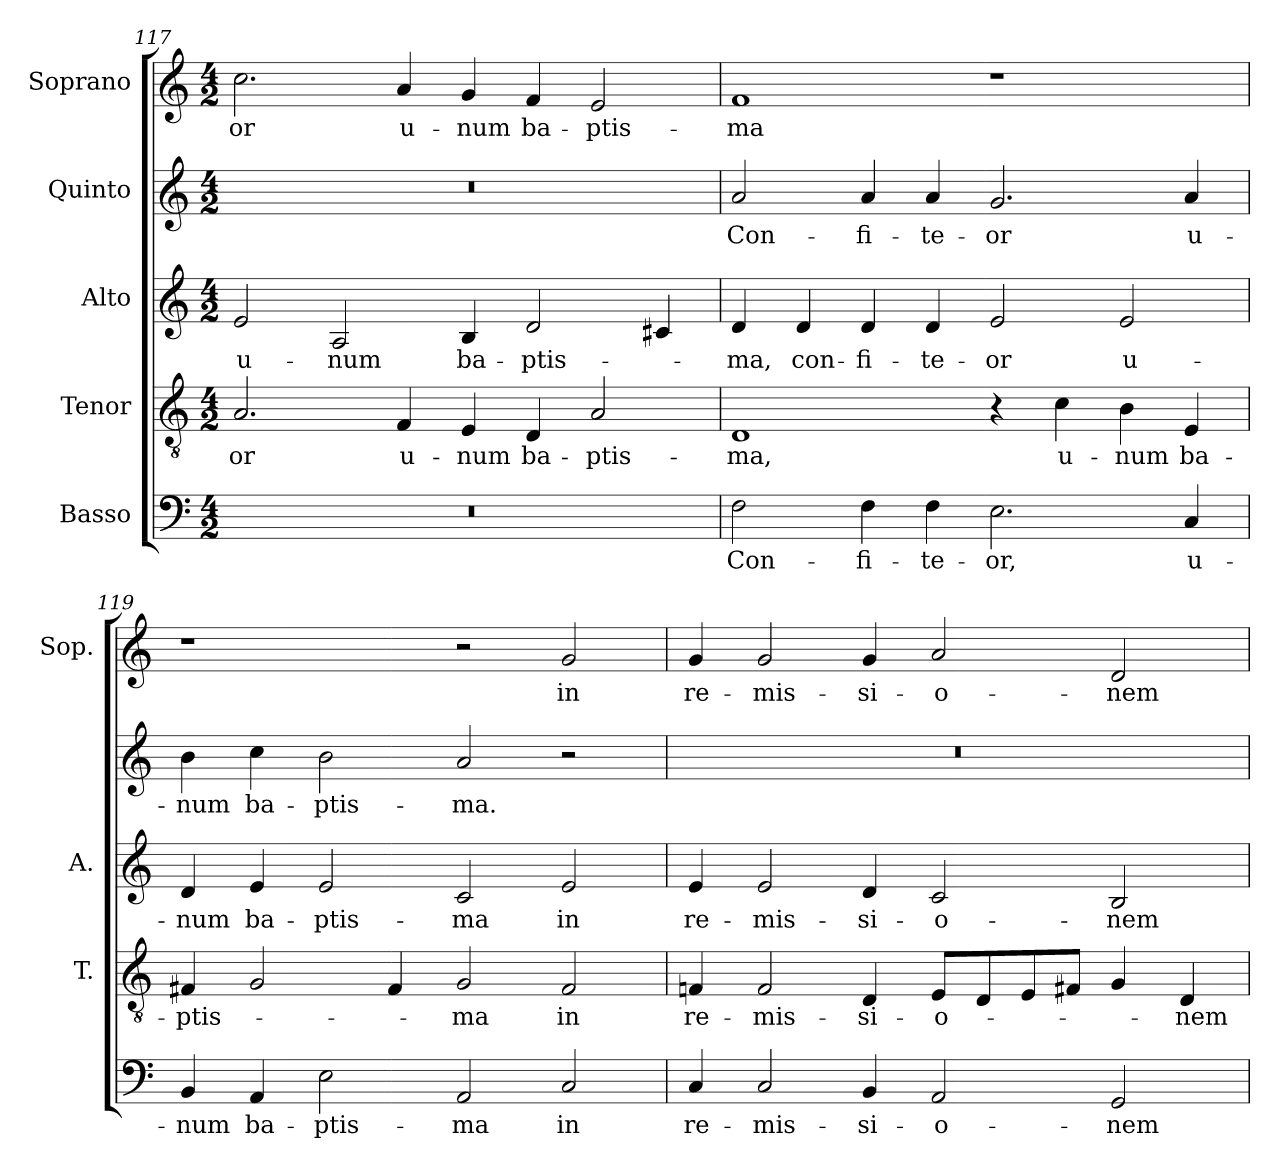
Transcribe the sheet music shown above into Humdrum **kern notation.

**kern	**text	**kern	**text	**kern	**text	**kern	**text	**kern	**text
*part5	*part5	*part4	*part4	*part3	*part3	*part2	*part2	*part1	*part1
*staff5	*staff5	*staff4	*staff4	*staff3	*staff3	*staff2	*staff2	*staff1	*staff1
*I"Basso	*	*I"Tenor	*	*I"Alto	*	*I"Quinto	*	*I"Soprano	*
*	*	*I'T.	*	*I'A.	*	*	*	*I'Sop.	*
*clefF4	*	*clefGv2	*	*clefG2	*	*clefG2	*	*clefG2	*
*	*	*ITrd7c12	*	*	*	*	*	*	*
*k[]	*	*k[]	*	*k[]	*	*k[]	*	*k[]	*
*C:	*	*C:	*	*C:	*	*C:	*	*C:	*
*M4/2	*	*M4/2	*	*M4/2	*	*M4/2	*	*M4/2	*
=117	=117	=117	=117	=117	=117	=117	=117	=117	=117
!LO:N:vis=1	!	!	!	!	!	!	!	!	!
!	!	!	!LO:LY:b:color=#000000	!	!	!	!	!	!
!	!	!	!	!	!LO:LY:b:color=#000000	!LO:N:vis=1	!	!	!
!	!	!	!	!	!	!	!	!	!LO:LY:b:color=#000000
0r	.	2.AAi/	-or	2ei/	u-	0r	.	2.cci\	-or
!	!	!	!	!	!LO:LY:b:color=#000000	!	!	!	!
.	.	.	.	2Ai/	-num	.	.	.	.
!	!	!	!LO:LY:b:color=#000000	!	!	!	!	!	!
!	!	!	!	!	!	!	!	!	!LO:LY:b:color=#000000
.	.	4FFi/	u-	.	.	.	.	4ai/	u-
!	!	!	!LO:LY:b:color=#000000	!	!	!	!	!	!
!	!	!	!	!	!LO:LY:b:color=#000000	!	!	!	!
!	!	!	!	!	!	!	!	!	!LO:LY:b:color=#000000
.	.	4EEi/	-num	4Bi/	ba-	.	.	4gi/	-num
!	!	!	!LO:LY:b:color=#000000	!	!	!	!	!	!
!	!	!	!	!	!LO:LY:b:color=#000000	!	!	!	!
!	!	!	!	!	!	!	!	!	!LO:LY:b:color=#000000
.	.	4DDi/	ba-	2di/	-ptis-	.	.	4fi/	ba-
!	!	!	!LO:LY:b:color=#000000	!	!	!	!	!	!
!	!	!	!	!	!	!	!	!	!LO:LY:b:color=#000000
.	.	2AAi/	-ptis-	.	.	.	.	2ei/	-ptis-
.	.	.	.	4c#Xi/	.	.	.	.	.
=118	=118	=118	=118	=118	=118	=118	=118	=118	=118
!	!LO:LY:b:color=#000000	!	!	!	!	!	!	!	!
!	!	!	!LO:LY:b:color=#000000	!	!	!	!	!	!
!	!	!	!	!	!LO:LY:b:color=#000000	!	!	!	!
!	!	!	!	!	!	!	!LO:LY:b:color=#000000	!	!
!	!	!	!	!	!	!	!	!	!LO:LY:b:color=#000000
2Fi\	Con-	1DDi	-ma,	4di/	-ma,	2ai/	Con-	1fi	-ma
!	!	!	!	!	!LO:LY:b:color=#000000	!	!	!	!
.	.	.	.	4di/	con-	.	.	.	.
!	!LO:LY:b:color=#000000	!	!	!	!	!	!	!	!
!	!	!	!	!	!LO:LY:b:color=#000000	!	!	!	!
!	!	!	!	!	!	!	!LO:LY:b:color=#000000	!	!
4Fi\	-fi-	.	.	4di/	-fi-	4ai/	-fi-	.	.
!	!LO:LY:b:color=#000000	!	!	!	!	!	!	!	!
!	!	!	!	!	!LO:LY:b:color=#000000	!	!	!	!
!	!	!	!	!	!	!	!LO:LY:b:color=#000000	!	!
4Fi\	-te-	.	.	4di/	-te-	4ai/	-te-	.	.
!	!LO:LY:b:color=#000000	!	!	!	!	!	!	!	!
!	!	!	!	!	!LO:LY:b:color=#000000	!	!	!	!
!	!	!	!	!	!	!	!LO:LY:b:color=#000000	!	!
2.Ei\	-or,	4r	.	2ei/	-or	2.gi/	-or	1r	.
!	!	!	!LO:LY:b:color=#000000	!	!	!	!	!	!
.	.	4Ci\	u-	.	.	.	.	.	.
!	!	!	!LO:LY:b:color=#000000	!	!	!	!	!	!
!	!	!	!	!	!LO:LY:b:color=#000000	!	!	!	!
.	.	4BBi\	-num	2ei/	u-	.	.	.	.
!	!LO:LY:b:color=#000000	!	!	!	!	!	!	!	!
!	!	!	!LO:LY:b:color=#000000	!	!	!	!	!	!
!	!	!	!	!	!	!	!LO:LY:b:color=#000000	!	!
4Ci/	u-	4EEi/	ba-	.	.	4ai/	u-	.	.
=119	=119	=119	=119	=119	=119	=119	=119	=119	=119
!	!LO:LY:b:color=#000000	!	!	!	!	!	!	!	!
!	!	!	!LO:LY:b:color=#000000	!	!	!	!	!	!
!	!	!	!	!	!LO:LY:b:color=#000000	!	!	!	!
!	!	!	!	!	!	!	!LO:LY:b:color=#000000	!	!
4BBi/	-num	4FF#Xi/	-ptis-	4di/	-num	4bi\	-num	1r	.
!	!LO:LY:b:color=#000000	!	!	!	!	!	!	!	!
!	!	!	!	!	!LO:LY:b:color=#000000	!	!	!	!
!	!	!	!	!	!	!	!LO:LY:b:color=#000000	!	!
4AAi/	ba-	2GGi/	.	4ei/	ba-	4cci\	ba-	.	.
!	!LO:LY:b:color=#000000	!	!	!	!	!	!	!	!
!	!	!	!	!	!LO:LY:b:color=#000000	!	!	!	!
!	!	!	!	!	!	!	!LO:LY:b:color=#000000	!	!
2Ei\	-ptis-	.	.	2ei/	-ptis-	2bi\	-ptis-	.	.
.	.	4FF#i/	.	.	.	.	.	.	.
!	!LO:LY:b:color=#000000	!	!	!	!	!	!	!	!
!	!	!	!LO:LY:b:color=#000000	!	!	!	!	!	!
!	!	!	!	!	!LO:LY:b:color=#000000	!	!	!	!
!	!	!	!	!	!	!	!LO:LY:b:color=#000000	!	!
2AAi/	-ma	2GGi/	-ma	2ci/	-ma	2ai/	-ma.	2r	.
!	!LO:LY:b:color=#000000	!	!	!	!	!	!	!	!
!	!	!	!LO:LY:b:color=#000000	!	!	!	!	!	!
!	!	!	!	!	!LO:LY:b:color=#000000	!	!	!	!
!	!	!	!	!	!	!	!	!	!LO:LY:b:color=#000000
2Ci/	in	2FF#i/	in	2ei/	in	2r	.	2gi/	in
!!LO:LB:g=z
=120	=120	=120	=120	=120	=120	=120	=120	=120	=120
!	!LO:LY:b:color=#000000	!	!	!	!	!	!	!	!
!	!	!	!LO:LY:b:color=#000000	!	!	!	!	!	!
!	!	!	!	!	!LO:LY:b:color=#000000	!LO:N:vis=1	!	!	!
!	!	!	!	!	!	!	!	!	!LO:LY:b:color=#000000
4Ci/	re-	4FFni/	re-	4ei/	re-	0r	.	4gi/	re-
!	!LO:LY:b:color=#000000	!	!	!	!	!	!	!	!
!	!	!	!LO:LY:b:color=#000000	!	!	!	!	!	!
!	!	!	!	!	!LO:LY:b:color=#000000	!	!	!	!
!	!	!	!	!	!	!	!	!	!LO:LY:b:color=#000000
2Ci/	-mis-	2FFi/	-mis-	2ei/	-mis-	.	.	2gi/	-mis-
!	!LO:LY:b:color=#000000	!	!	!	!	!	!	!	!
!	!	!	!LO:LY:b:color=#000000	!	!	!	!	!	!
!	!	!	!	!	!LO:LY:b:color=#000000	!	!	!	!
!	!	!	!	!	!	!	!	!	!LO:LY:b:color=#000000
4BBi/	-si-	4DDi/	-si-	4di/	-si-	.	.	4gi/	-si-
!	!LO:LY:b:color=#000000	!	!	!	!	!	!	!	!
!	!	!	!LO:LY:b:color=#000000	!	!	!	!	!	!
!	!	!	!	!	!LO:LY:b:color=#000000	!	!	!	!
!	!	!	!	!	!	!	!	!	!LO:LY:b:color=#000000
2AAi/	-o-	8EEi/L	-o-	2ci/	-o-	.	.	2ai/	-o-
.	.	8DDi/	.	.	.	.	.	.	.
.	.	8EEi/	.	.	.	.	.	.	.
.	.	8FF#Xi/J	.	.	.	.	.	.	.
!	!LO:LY:b:color=#000000	!	!	!	!	!	!	!	!
!	!	!	!	!	!LO:LY:b:color=#000000	!	!	!	!
!	!	!	!	!	!	!	!	!	!LO:LY:b:color=#000000
2GGi/	-nem	4GGi/	.	2Bi/	-nem	.	.	2di/	-nem
!	!	!	!LO:LY:b:color=#000000	!	!	!	!	!	!
.	.	4DDi/	-nem	.	.	.	.	.	.
=	=	=	=	=	=	=	=	=	=
*-	*-	*-	*-	*-	*-	*-	*-	*-	*-
